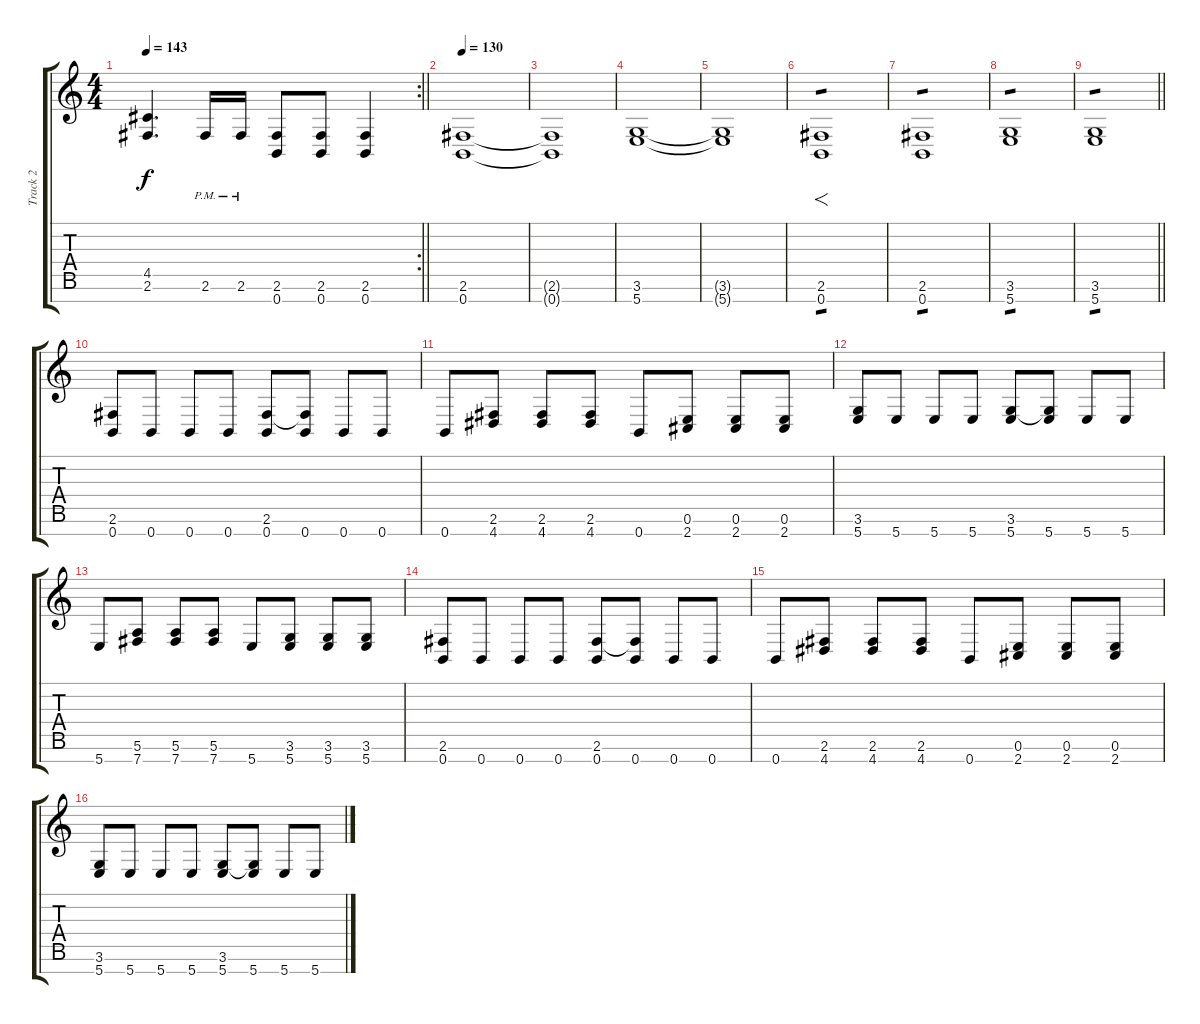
\track ("Track 2" "Track 2") {instrument distortionguitar}
\staff {score tabs}
\tuning (E4 B3 G3 D3 A2 E2 B1) {hide}
\rc 2
\ts (4 4)
\tempo 143
\clef g2
\barLineRight lightlight
\ks c
(4.5 2.6).4{d dy f} 2.6{pm}.16 2.6{pm}.16 (2.6 0.7).8 (2.6 0.7).8 (2.6 0.7).4 |
\section ("" "")
\tempo 130
(2.6 0.7).1{balance 0} |
(2.6{t} 0.7{t}).1 |
(3.6 5.7).1 |
(3.6{t} 5.7{t}).1 |
(2.6 0.7).1{f tp 1} |
(2.6 0.7).1{tp 1} |
(3.6 5.7).1{tp 1} |
\barLineRight lightlight
(3.6 5.7).1{tp 1} |
\section ("" "")
(2.6 0.7).8{balance 8} 0.7.8 0.7.8 0.7.8 (2.6 0.7).8 (2.6{t} 0.7).8 0.7.8 0.7.8 |
0.7.8 (2.6 4.7).8 (2.6 4.7).8 (2.6 4.7).8 0.7.8 (0.6 2.7).8 (0.6 2.7).8 (0.6 2.7).8 |
(3.6 5.7).8 5.7.8 5.7.8 5.7.8 (3.6 5.7).8 (3.6{t} 5.7).8 5.7.8 5.7.8 |
5.7.8 (5.6 7.7).8 (5.6 7.7).8 (5.6 7.7).8 5.7.8 (3.6 5.7).8 (3.6 5.7).8 (3.6 5.7).8 |
(2.6 0.7).8 0.7.8 0.7.8 0.7.8 (2.6 0.7).8 (2.6{t} 0.7).8 0.7.8 0.7.8 |
0.7.8 (2.6 4.7).8 (2.6 4.7).8 (2.6 4.7).8 0.7.8 (0.6 2.7).8 (0.6 2.7).8 (0.6 2.7).8 |
(3.6 5.7).8 5.7.8 5.7.8 5.7.8 (3.6 5.7).8 (3.6{t} 5.7).8 5.7.8 5.7.8
